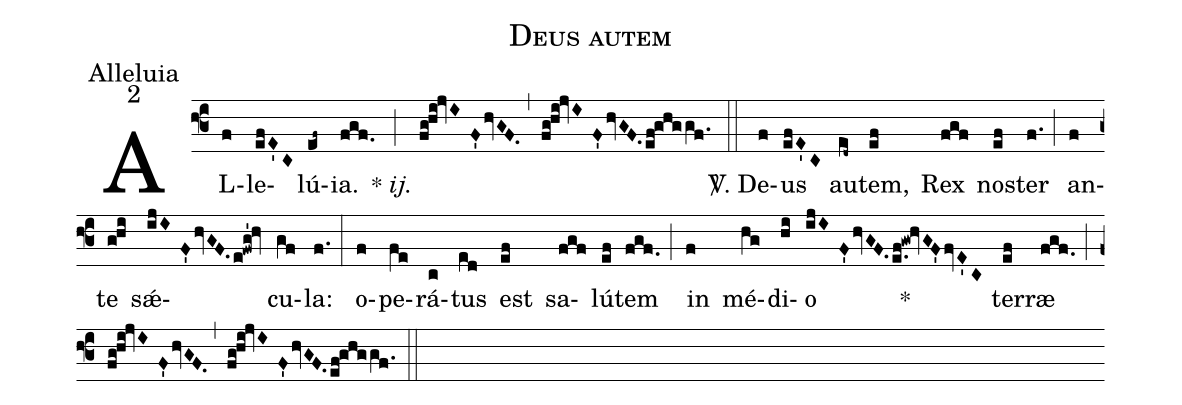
name: Deus autem;
office-part: Alleluia;
mode: 2;
%%
(f3) AL(f)le(efE'C)lú(ef~)ia.(fgf.) {*} <i>ij.</i>(;) (fg!hi!jvIF'hvGF.) (,) (fg!hi!jvIF'hvGF.ef!ghggf.) (::)
<sp>V/</sp>. De(f)us(efE'C) au(ed~)tem,(ef) Rex(fgf) nos(ef)ter(f.) (;) an(f)te(g!hi) sǽ(ijIF'hvGF.e!fwg'!hv)cu(gf)la:(f.) (:)
o(f)pe(fe)rá(c)tus(ed) est(ef) sa(fgf)lú(ef)tem(fgf.) (;) in(f) mé(hg)di(hi)o(ijIF'hvGF.e.f!gw!hvGF'fvE'C) *() ter(ef)ræ(fgf.) (;) (fg!hi!jvIF'hvGF.) (,) (fg!hi!jvIF'hvGF.ef!ghggf.) (::)
